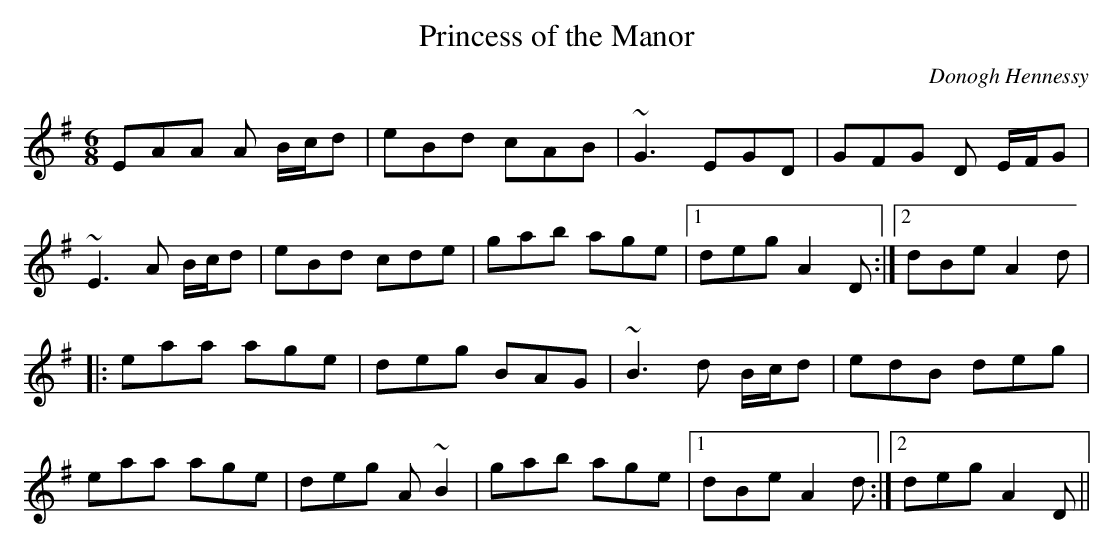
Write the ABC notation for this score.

X:1
T:Princess of the Manor
M:6/8
L:1/8
C:Donogh Hennessy
K:ADor
EAA A B/2c/2d|eBd cAB|~G3 EGD|GFG D E/2F/2G|
!~E3 A B/2c/2d|eBd cde|gab age|1deg A2D:|2dBe A2d|
!|:eaa age|deg BAG|~B3 d B/2c/2d|edB deg|
!eaa age|deg A~B2|gab age|1dBe A2d:|2deg A2D||
